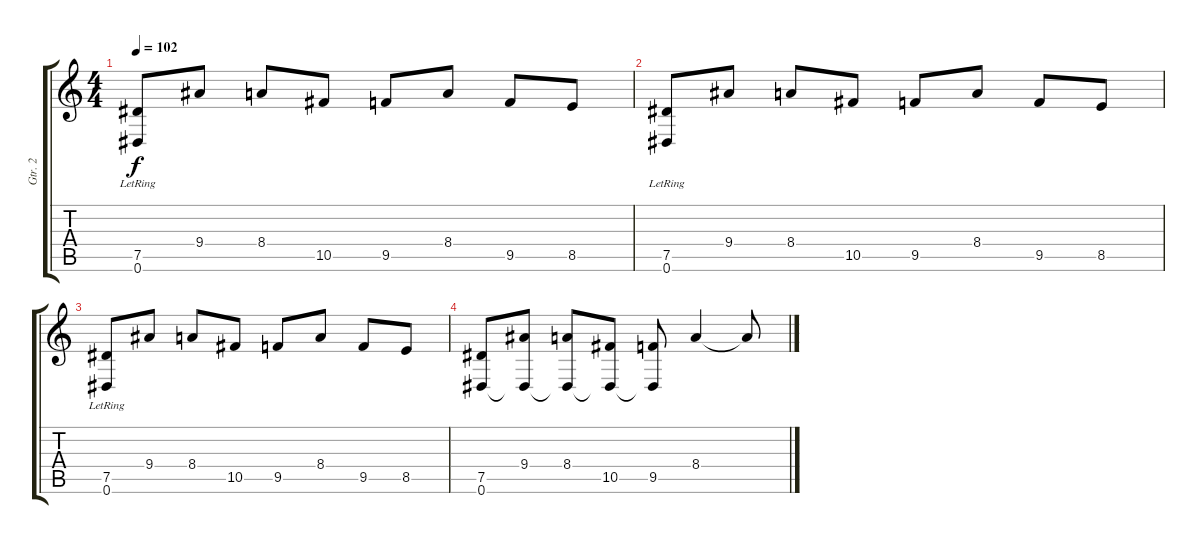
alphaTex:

\track ("Gtr. 2" "Gtr. 2") {instrument overdrivenguitar}
\staff {score tabs}
\tuning (Eb4 Bb3 Gb3 Db3 Ab2 Eb2) {hide}
\ts (4 4)
\tempo 102
\clef g2
\ks c
(7.5 0.6{lr}).8{dy f} 9.4.8 8.4.8 10.5.8 9.5.8 8.4.8 9.5.8 8.5.8 |
(7.5 0.6{lr}).8 9.4.8 8.4.8 10.5.8 9.5.8 8.4.8 9.5.8 8.5.8 |
(7.5 0.6{lr}).8 9.4.8 8.4.8 10.5.8 9.5.8 8.4.8 9.5.8 8.5.8 |
(7.5 0.6).8 (9.4 0.6{t}).8 (8.4 0.6{t}).8 (10.5 0.6{t}).8 (9.5 0.6{t}).8 8.4.4 8.4{t}.8
